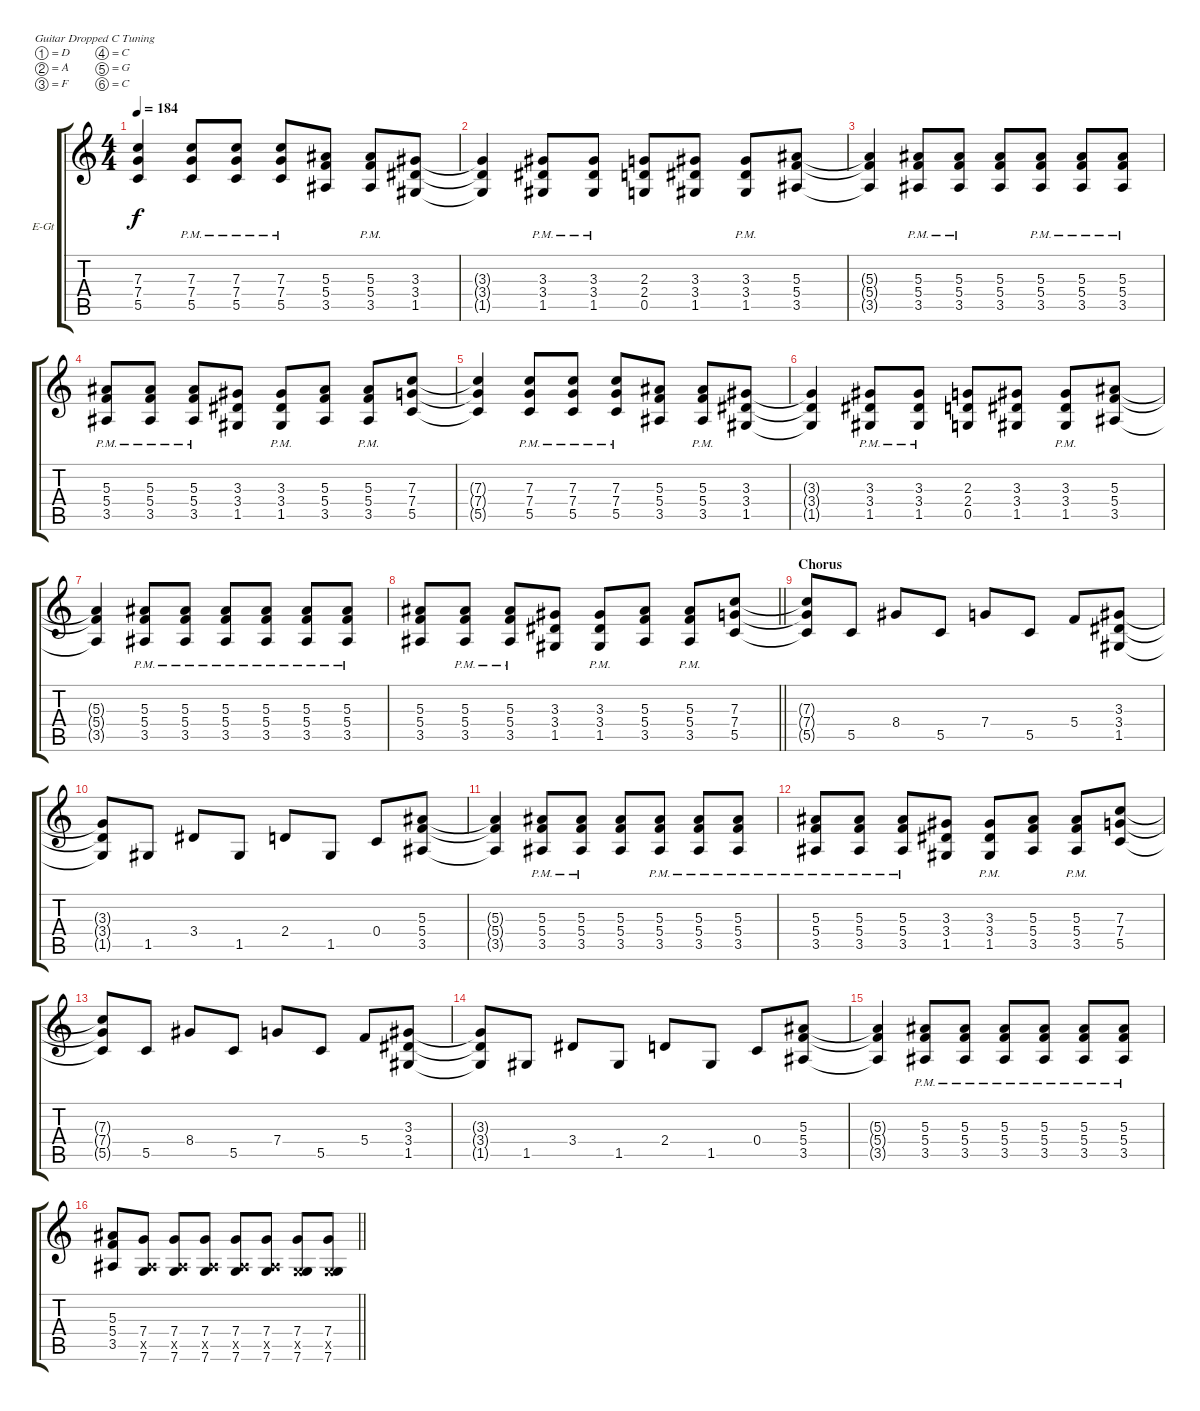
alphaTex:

\bracketExtendMode groupsimilarinstruments
\firstSystemTrackNameOrientation horizontal
\otherSystemsTrackNameOrientation horizontal
\track ("Rhythm Guitar" "E-Gt") {instrument electricguitarclean}
\staff {score tabs}
\tuning (D4 A3 F3 C3 G2 C2)
\ts (4 4)
\tempo 184
\clef g2
\ks c
(7.3{t} 7.4{t} 5.5{t}).4{dy f} (7.3{pm} 7.4{pm} 5.5{pm}).8 (7.3{pm} 7.4{pm} 5.5{pm}).8 (7.3{pm} 7.4{pm} 5.5{pm}).8 (5.3 5.4 3.5).8 (5.3{pm} 5.4{pm} 3.5{pm}).8 (3.3 3.4 1.5).8 |
(3.3{t} 3.4{t} 1.5{t}).4 (3.3{pm} 3.4{pm} 1.5{pm}).8 (3.3{pm} 3.4{pm} 1.5{pm}).8 (2.3 2.4 0.5).8 (3.3 3.4 1.5).8 (3.3{pm} 3.4{pm} 1.5{pm}).8 (5.3 5.4 3.5).8 |
(5.3{t} 5.4{t} 3.5{t}).4 (5.3{pm} 5.4{pm} 3.5{pm}).8 (5.3{pm} 5.4{pm} 3.5{pm}).8 (5.3 5.4 3.5).8 (5.3{pm} 5.4{pm} 3.5{pm}).8 (5.3{pm} 5.4{pm} 3.5{pm}).8 (5.3{pm} 5.4{pm} 3.5{pm}).8 |
(5.3{pm} 5.4{pm} 3.5{pm}).8 (5.3{pm} 5.4{pm} 3.5{pm}).8 (5.3{pm} 5.4{pm} 3.5{pm}).8 (3.3 3.4 1.5).8 (3.3{pm} 3.4{pm} 1.5{pm}).8 (5.3 5.4 3.5).8 (5.3{pm} 5.4{pm} 3.5{pm}).8 (7.3 7.4 5.5).8 |
(7.3{t} 7.4{t} 5.5{t}).4 (7.3{pm} 7.4{pm} 5.5{pm}).8 (7.3{pm} 7.4{pm} 5.5{pm}).8 (7.3{pm} 7.4{pm} 5.5{pm}).8 (5.3 5.4 3.5).8 (5.3{pm} 5.4{pm} 3.5{pm}).8 (3.3 3.4 1.5).8 |
(3.3{t} 3.4{t} 1.5{t}).4 (3.3{pm} 3.4{pm} 1.5{pm}).8 (3.3{pm} 3.4{pm} 1.5{pm}).8 (2.3 2.4 0.5).8 (3.3 3.4 1.5).8 (3.3{pm} 3.4{pm} 1.5{pm}).8 (5.3 5.4 3.5).8 |
(5.3{t} 5.4{t} 3.5{t}).4 (5.3{pm} 5.4{pm} 3.5{pm}).8 (5.3{pm} 5.4{pm} 3.5{pm}).8 (5.3{pm} 5.4{pm} 3.5{pm}).8 (5.3{pm} 5.4{pm} 3.5{pm}).8 (5.3{pm} 5.4{pm} 3.5{pm}).8 (5.3{pm} 5.4{pm} 3.5{pm}).8 |
\barLineRight lightlight
(5.3 5.4 3.5).8 (5.3{pm} 5.4{pm} 3.5{pm}).8 (5.3{pm} 5.4{pm} 3.5{pm}).8 (3.3 3.4 1.5).8 (3.3{pm} 3.4{pm} 1.5{pm}).8 (5.3 5.4 3.5).8 (5.3{pm} 5.4{pm} 3.5{pm}).8 (7.3 7.4 5.5).8 |
\section ("" "Chorus")
(7.3{t} 7.4{t} 5.5{t}).8 5.5.8 8.4.8 5.5.8 7.4.8 5.5.8 5.4.8 (3.3 3.4 1.5).8 |
(3.3{t} 3.4{t} 1.5{t}).8 1.5.8 3.4.8 1.5.8 2.4.8 1.5.8 0.4.8 (5.3 5.4 3.5).8 |
(5.3{t} 5.4{t} 3.5{t}).4 (5.3{pm} 5.4{pm} 3.5{pm}).8 (5.3{pm} 5.4{pm} 3.5{pm}).8 (5.3 5.4 3.5).8 (5.3{pm} 5.4{pm} 3.5{pm}).8 (5.3{pm} 5.4{pm} 3.5{pm}).8 (5.3{pm} 5.4{pm} 3.5{pm}).8 |
(5.3{pm} 5.4{pm} 3.5{pm}).8 (5.3{pm} 5.4{pm} 3.5{pm}).8 (5.3{pm} 5.4{pm} 3.5{pm}).8 (3.3 3.4 1.5).8 (3.3{pm} 3.4{pm} 1.5{pm}).8 (5.3 5.4 3.5).8 (5.3{pm} 5.4{pm} 3.5{pm}).8 (7.3 7.4 5.5).8 |
(7.3{t} 7.4{t} 5.5{t}).8 5.5.8 8.4.8 5.5.8 7.4.8 5.5.8 5.4.8 (3.3 3.4 1.5).8 |
(3.3{t} 3.4{t} 1.5{t}).8 1.5.8 3.4.8 1.5.8 2.4.8 1.5.8 0.4.8 (5.3 5.4 3.5).8 |
(5.3{t} 5.4{t} 3.5{t}).4 (5.3{pm} 5.4{pm} 3.5{pm}).8 (5.3{pm} 5.4{pm} 3.5{pm}).8 (5.3{pm} 5.4{pm} 3.5{pm}).8 (5.3{pm} 5.4{pm} 3.5{pm}).8 (5.3{pm} 5.4{pm} 3.5{pm}).8 (5.3{pm} 5.4{pm} 3.5{pm}).8 |
\barLineRight lightlight
(5.3 5.4 3.5).8 (7.4 3.5{x} 7.6).8 (7.4 3.5{x} 7.6).8 (7.4 3.5{x} 7.6).8 (7.4 3.5{x} 7.6).8 (7.4 3.5{x} 7.6).8 (7.4 0.5{x} 7.6).8 (7.4 0.5{x} 7.6).8
